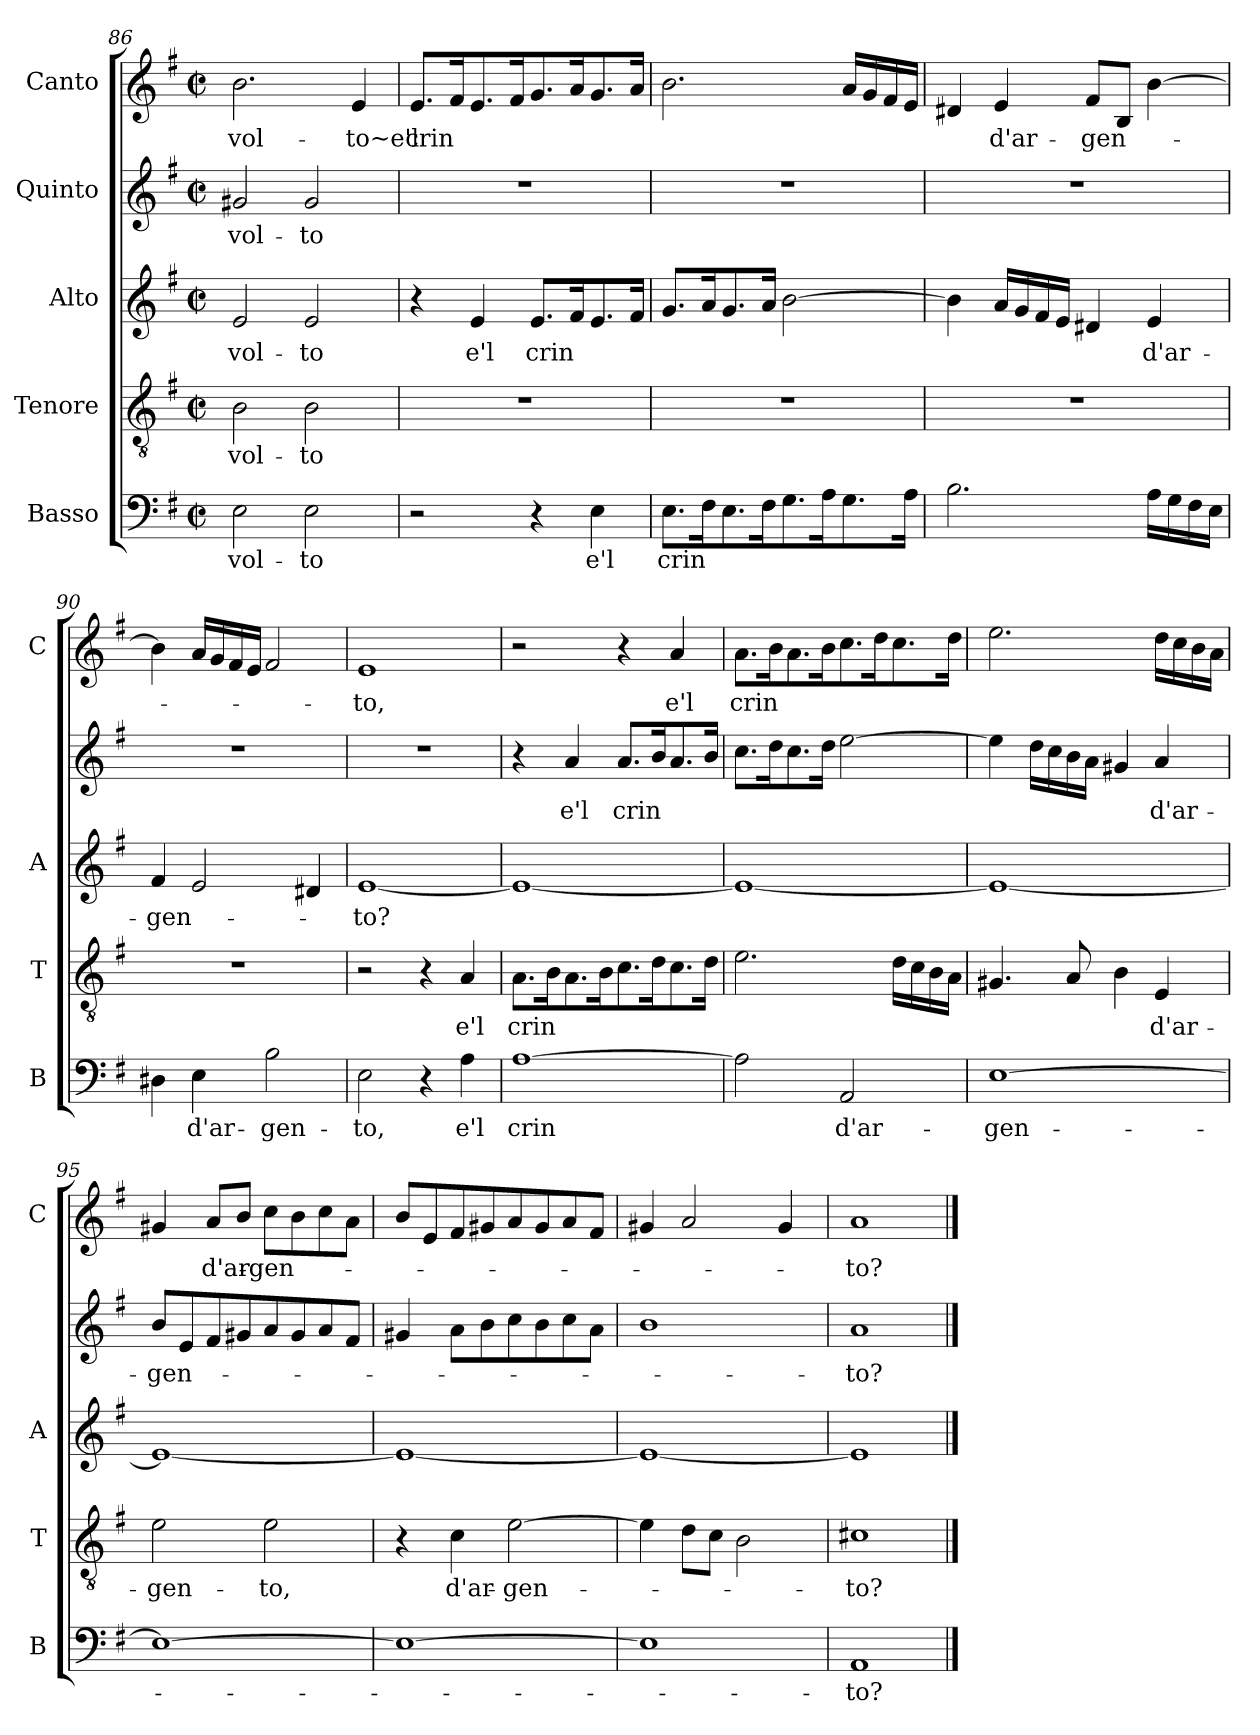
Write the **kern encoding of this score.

**kern	**text	**kern	**text	**kern	**text	**kern	**text	**kern	**text
*part5	*part5	*part4	*part4	*part3	*part3	*part2	*part2	*part1	*part1
*staff5	*staff5	*staff4	*staff4	*staff3	*staff3	*staff2	*staff2	*staff1	*staff1
*I"Basso	*	*I"Tenore	*	*I"Alto	*	*I"Quinto	*	*I"Canto	*
*I'B	*	*I'T	*	*I'A	*	*	*	*I'C	*
*clefF4	*	*clefGv2	*	*clefG2	*	*clefG2	*	*clefG2	*
*k[f#]	*	*k[f#]	*	*k[f#]	*	*k[f#]	*	*k[f#]	*
*G:	*	*G:	*	*G:	*	*G:	*	*G:	*
*M2/2	*	*M2/2	*	*M2/2	*	*M2/2	*	*M2/2	*
*met(c|)	*	*met(c|)	*	*met(c|)	*	*met(c|)	*	*met(c|)	*
=86	=86	=86	=86	=86	=86	=86	=86	=86	=86
2E\	vol-	2B\	vol-	2e/	vol-	2g#X/	vol-	2.b\	vol-
2E\	-to	2B\	-to	2e/	-to	2g#/	-to	.	.
.	.	.	.	.	.	.	.	4e/	-to~e'l
!!LO:LB:g=z
=87	=87	=87	=87	=87	=87	=87	=87	=87	=87
2r	.	1r	.	4r	.	1r	.	8.e/L	crin
.	.	.	.	.	.	.	.	16f#/k	.
.	.	.	.	4e/	e'l	.	.	8.e/	.
.	.	.	.	.	.	.	.	16f#/k	.
4r	.	.	.	8.e/L	crin	.	.	8.g/	.
.	.	.	.	16f#/k	.	.	.	16a/k	.
4E\	e'l	.	.	8.e/	.	.	.	8.g/	.
.	.	.	.	16f#/Jk	.	.	.	16a/Jk	.
=88	=88	=88	=88	=88	=88	=88	=88	=88	=88
8.E\L	crin	1r	.	8.g/L	.	1r	.	2.b\	.
16F#\k	.	.	.	16a/k	.	.	.	.	.
8.E\	.	.	.	8.g/	.	.	.	.	.
16F#\k	.	.	.	16a/Jk	.	.	.	.	.
8.G\	.	.	.	[2b\	.	.	.	.	.
16A\k	.	.	.	.	.	.	.	.	.
8.G\	.	.	.	.	.	.	.	16a/LL	.
.	.	.	.	.	.	.	.	16g/	.
.	.	.	.	.	.	.	.	16f#/	.
16A\Jk	.	.	.	.	.	.	.	16e/JJ	.
=89	=89	=89	=89	=89	=89	=89	=89	=89	=89
2.B\	.	1r	.	4b\]	.	1r	.	4d#X/	.
.	.	.	.	16a/LL	.	.	.	4e/	d'ar-
.	.	.	.	16g/	.	.	.	.	.
.	.	.	.	16f#/	.	.	.	.	.
.	.	.	.	16e/JJ	.	.	.	.	.
.	.	.	.	4d#X/	.	.	.	8f#/L	-gen-
.	.	.	.	.	.	.	.	8B/J	.
16A\LL	.	.	.	4e/	d'ar-	.	.	[4b\	.
16G\	.	.	.	.	.	.	.	.	.
16F#\	.	.	.	.	.	.	.	.	.
16E\JJ	.	.	.	.	.	.	.	.	.
=90	=90	=90	=90	=90	=90	=90	=90	=90	=90
4D#X\	.	1r	.	4f#/	-gen-	1r	.	4b\]	.
4E\	d'ar-	.	.	2e/	.	.	.	16a/LL	.
.	.	.	.	.	.	.	.	16g/	.
.	.	.	.	.	.	.	.	16f#/	.
.	.	.	.	.	.	.	.	16e/JJ	.
2B\	-gen-	.	.	.	.	.	.	2f#/	.
.	.	.	.	4d#X/	.	.	.	.	.
=91	=91	=91	=91	=91	=91	=91	=91	=91	=91
2E\	-to,	2r	.	[1e	-to?	1r	.	1e	-to,
4r	.	4r	.	.	.	.	.	.	.
4A\	e'l	4A/	e'l	.	.	.	.	.	.
=92	=92	=92	=92	=92	=92	=92	=92	=92	=92
[1A	crin	8.A\L	crin	1e_	.	4r	.	2r	.
.	.	16B\k	.	.	.	.	.	.	.
.	.	8.A\	.	.	.	4a/	e'l	.	.
.	.	16B\k	.	.	.	.	.	.	.
.	.	8.c\	.	.	.	8.a/L	crin	4r	.
.	.	16d\k	.	.	.	16b/k	.	.	.
.	.	8.c\	.	.	.	8.a/	.	4a/	e'l
.	.	16d\Jk	.	.	.	16b/Jk	.	.	.
!!LO:LB:g=z
=93	=93	=93	=93	=93	=93	=93	=93	=93	=93
2A\]	.	2.e\	.	1e_	.	8.cc\L	.	8.a\L	crin
.	.	.	.	.	.	16dd\k	.	16b\k	.
.	.	.	.	.	.	8.cc\	.	8.a\	.
.	.	.	.	.	.	16dd\Jk	.	16b\k	.
2AA/	d'ar-	.	.	.	.	[2ee\	.	8.cc\	.
.	.	.	.	.	.	.	.	16dd\k	.
.	.	16d\LL	.	.	.	.	.	8.cc\	.
.	.	16c\	.	.	.	.	.	.	.
.	.	16B\	.	.	.	.	.	.	.
.	.	16A\JJ	.	.	.	.	.	16dd\Jk	.
=94	=94	=94	=94	=94	=94	=94	=94	=94	=94
[1E	-gen-	4.G#X/	.	1e_	.	4ee\]	.	2.ee\	.
.	.	.	.	.	.	16dd\LL	.	.	.
.	.	.	.	.	.	16cc\	.	.	.
.	.	8A/	.	.	.	16b\	.	.	.
.	.	.	.	.	.	16a\JJ	.	.	.
.	.	4B\	.	.	.	4g#X/	.	.	.
.	.	4E/	d'ar-	.	.	4a/	d'ar-	16dd\LL	.
.	.	.	.	.	.	.	.	16cc\	.
.	.	.	.	.	.	.	.	16b\	.
.	.	.	.	.	.	.	.	16a\JJ	.
=95	=95	=95	=95	=95	=95	=95	=95	=95	=95
1E_	.	2e\	-gen-	1e_	.	8b/L	-gen-	4g#X/	.
.	.	.	.	.	.	8e/	.	.	.
.	.	.	.	.	.	8f#/	.	8a/L	d'ar-
.	.	.	.	.	.	8g#X/	.	8b/J	.
.	.	2e\	-to,	.	.	8a/	.	8cc\L	-gen-
.	.	.	.	.	.	8g#/	.	8b\	.
.	.	.	.	.	.	8a/	.	8cc\	.
.	.	.	.	.	.	8f#/J	.	8a\J	.
=96	=96	=96	=96	=96	=96	=96	=96	=96	=96
1E_	.	4r	.	1e_	.	4g#X/	.	8b/L	.
.	.	.	.	.	.	.	.	8e/	.
.	.	4c\	d'ar-	.	.	8a\L	.	8f#/	.
.	.	.	.	.	.	8b\	.	8g#X/	.
.	.	[2e\	-gen-	.	.	8cc\	.	8a/	.
.	.	.	.	.	.	8b\	.	8g#/	.
.	.	.	.	.	.	8cc\	.	8a/	.
.	.	.	.	.	.	8a\J	.	8f#/J	.
=97	=97	=97	=97	=97	=97	=97	=97	=97	=97
1E]	.	4e\]	.	1e_	.	1b	.	4g#X/	.
.	.	8d\L	.	.	.	.	.	2a/	.
.	.	8c\J	.	.	.	.	.	.	.
.	.	2B\	.	.	.	.	.	.	.
.	.	.	.	.	.	.	.	4g#/	.
=98	=98	=98	=98	=98	=98	=98	=98	=98	=98
1AA	-to?	1c#X	-to?	1e]	.	1a	-to?	1a	-to?
==	==	==	==	==	==	==	==	==	==
*-	*-	*-	*-	*-	*-	*-	*-	*-	*-
